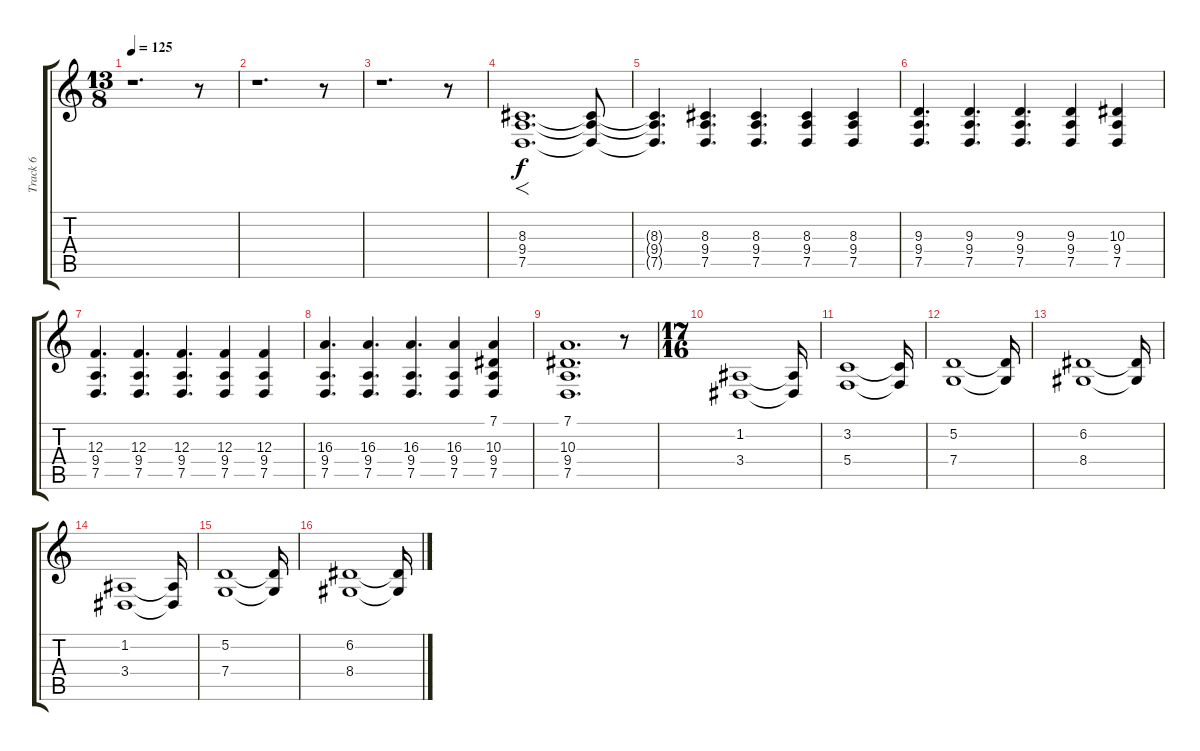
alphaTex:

\track ("Track 6" "Track 6") {instrument choiraahs}
\staff {score tabs}
\tuning (D4 A3 F3 C3 G2 D2) {hide}
\ts (13 8)
\tempo 125
\clef g2
\ks c
r.1{d dy f} r.8 |
r.1{d} r.8 |
r.1{d} r.8 |
(8.3 9.4 7.5).1{f d} (8.3{t} 9.4{t} 7.5{t}).8 |
(8.3{t} 9.4{t} 7.5{t}).4{d} (8.3 9.4 7.5).4{d} (8.3 9.4 7.5).4{d} (8.3 9.4 7.5).4 (8.3 9.4 7.5).4 |
(9.3 9.4 7.5).4{d} (9.3 9.4 7.5).4{d} (9.3 9.4 7.5).4{d} (9.3 9.4 7.5).4 (10.3 9.4 7.5).4 |
(12.3 9.4 7.5).4{d} (12.3 9.4 7.5).4{d} (12.3 9.4 7.5).4{d} (12.3 9.4 7.5).4 (12.3 9.4 7.5).4 |
(16.3 9.4 7.5).4{d} (16.3 9.4 7.5).4{d} (16.3 9.4 7.5).4{d} (16.3 9.4 7.5).4 (7.1 10.3 9.4 7.5).4 |
(7.1 10.3 9.4 7.5).1{d} r.8 |
\ts (17 16)
(1.2 3.4).1 (1.2{t} 3.4{t}).16 |
(3.2 5.4).1 (3.2{t} 5.4{t}).16 |
(5.2 7.4).1 (5.2{t} 7.4{t}).16 |
(6.2 8.4).1 (6.2{t} 8.4{t}).16 |
(1.2 3.4).1 (1.2{t} 3.4{t}).16 |
(5.2 7.4).1 (5.2{t} 7.4{t}).16 |
(6.2 8.4).1 (6.2{t} 8.4{t}).16
